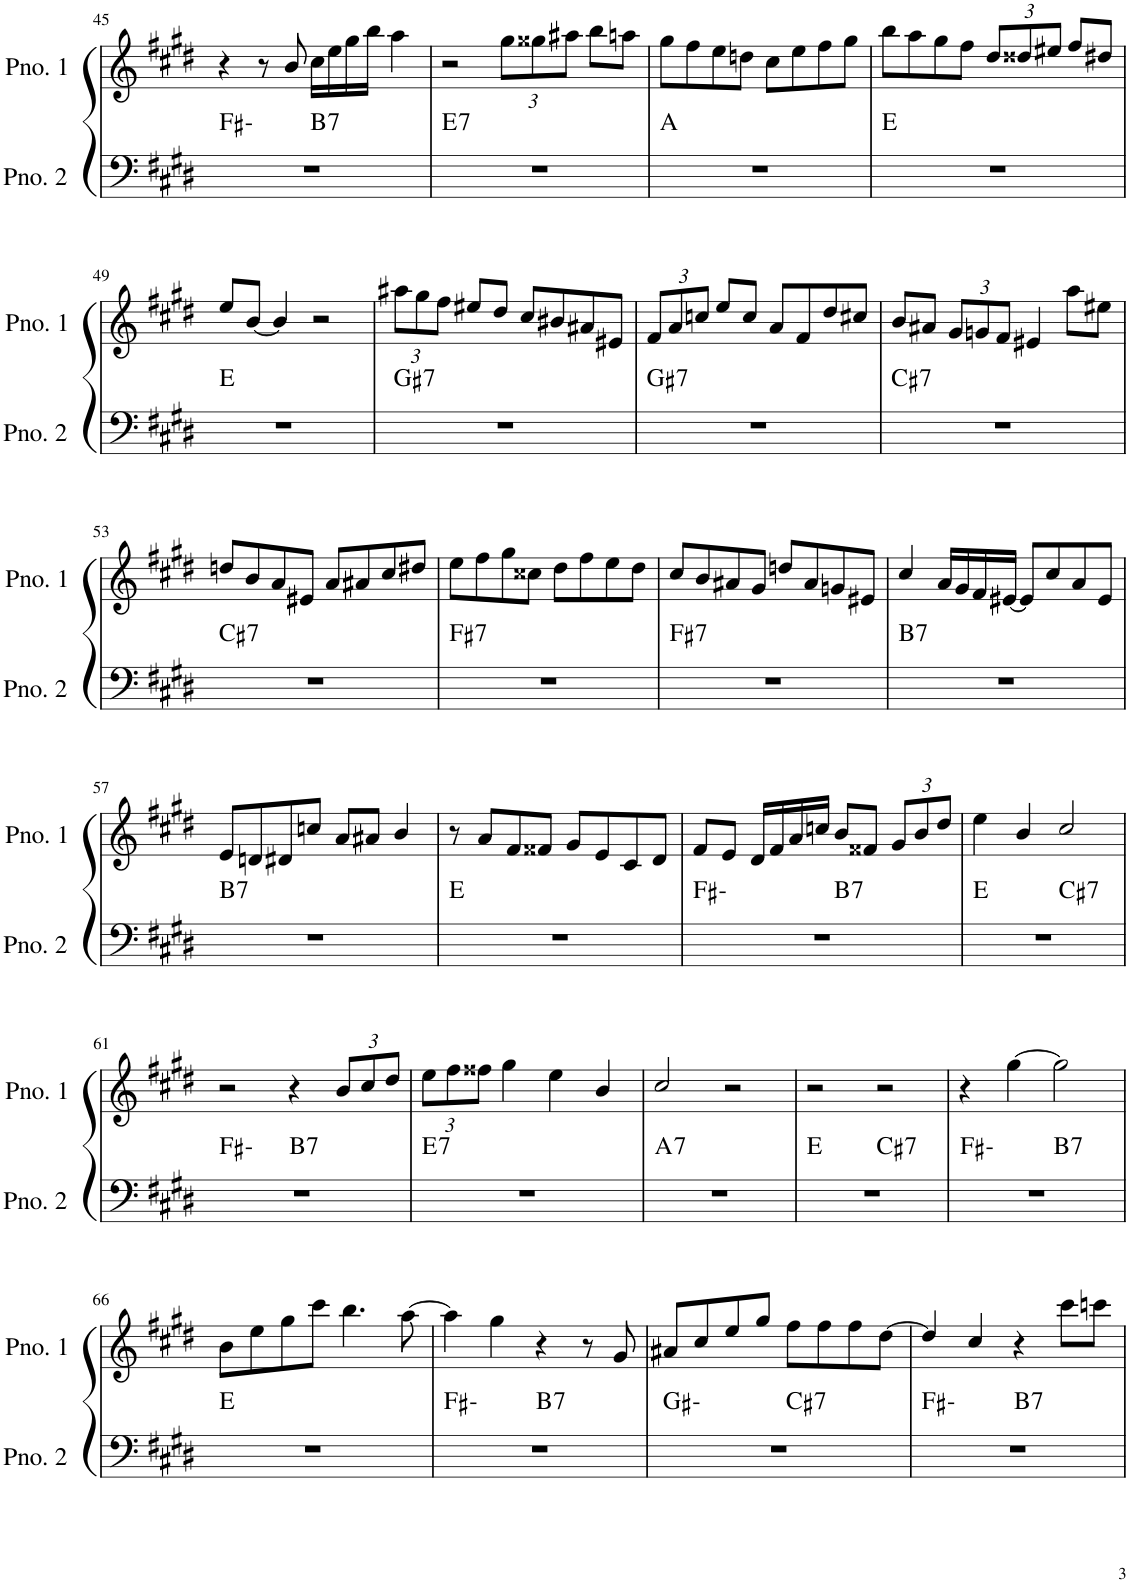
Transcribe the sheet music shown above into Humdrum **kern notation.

**kern	**harte	**kern
*part2	*part2	*part1
*staff2	*	*staff1
*I"ピアノ 2	*	*I"ピアノ 1
!!LO:PB:g=z
*clefF4	*	*clefG2
*k[f#c#g#d#]	*	*k[f#c#g#d#]
*M4/4	*	*M4/4
=45	=45	=45
*^	*	*
1r	2ryy	F#:min	4r
.	.	.	8r
.	.	.	8b/
!	!	!LO:H:kt=7	!
.	2ryy	B:7	16cc#\LL
.	.	.	16ee\
.	.	.	16gg#\
.	.	.	16bb\JJ
.	.	.	4aa\
=46	=46	=46	=46
!	!	!LO:H:kt=7	!
*v	*v	*	*
1r	E:7	2r
*	*	*Xbrackettup
.	.	12gg#\L
.	.	12gg##X\
.	.	12aa#X\J
.	.	8bb\L
.	.	8aan\J
=47	=47	=47
1r	A:maj	8gg#\L
.	.	8ff#\
.	.	8ee\
.	.	8ddn\J
.	.	8cc#\L
.	.	8ee\
.	.	8ff#\
.	.	8gg#\J
=48	=48	=48
1r	E:maj	8bb\L
.	.	8aa\
.	.	8gg#\
.	.	8ff#\J
.	.	12dd#/L
.	.	12dd##X/
.	.	12ee#X/J
.	.	8ff#/L
.	.	8dd#X/J
!!LO:LB:g=z
=49	=49	=49
1r	E:maj	8ee/L
.	.	[8b/J
.	.	4b/]
.	.	2r
=50	=50	=50
!	!LO:H:kt=7	!
1r	G#:7	12aa#X\L
.	.	12gg#\
.	.	12ff#\J
.	.	8ee#X/L
.	.	8dd#/J
.	.	8cc#/L
.	.	8b#X/
.	.	8a#X/
.	.	8e#X/J
=51	=51	=51
!	!LO:H:kt=7	!
1r	G#:7	12f#/L
.	.	12a/
.	.	12ccn/J
.	.	8ee/L
.	.	8cc/J
.	.	8a/L
.	.	8f#/
.	.	8dd#/
.	.	8cc#X/J
=52	=52	=52
!	!LO:H:kt=7	!
1r	C#:7	8b/L
.	.	8a#X/J
.	.	12g#/L
.	.	12gn/
.	.	12f#/J
.	.	4e#X/
.	.	8aa\L
.	.	8ee#X\J
!!LO:LB:g=z
=53	=53	=53
!	!LO:H:kt=7	!
1r	C#:7	8ddn/L
.	.	8b/
.	.	8a/
.	.	8e#X/J
.	.	8a/L
.	.	8a#X/
.	.	8cc#/
.	.	8dd#X/J
=54	=54	=54
!	!LO:H:kt=7	!
1r	F#:7	8ee\L
.	.	8ff#\
.	.	8gg#\
.	.	8cc##X\J
.	.	8dd#\L
.	.	8ff#\
.	.	8ee\
.	.	8dd#\J
=55	=55	=55
!	!LO:H:kt=7	!
1r	F#:7	8cc#/L
.	.	8b/
.	.	8a#X/
.	.	8g#/J
.	.	8ddn/L
.	.	8a#/
.	.	8gn/
.	.	8e#X/J
=56	=56	=56
!	!LO:H:kt=7	!
1r	B:7	4cc#/
.	.	16a/LL
.	.	16g#/
.	.	16f#/
.	.	[16e#X/JJ
.	.	8e#/L]
.	.	8cc#/
.	.	8a/
.	.	8e#/J
!!LO:LB:g=z
=57	=57	=57
!	!LO:H:kt=7	!
1r	B:7	8e/L
.	.	8dn/
.	.	8d#X/
.	.	8ccn/J
.	.	8a/L
.	.	8a#X/J
.	.	4b/
=58	=58	=58
1r	E:maj	8r
.	.	8a/L
.	.	8f#/
.	.	8f##X/J
.	.	8g#/L
.	.	8e/
.	.	8c#/
.	.	8d#/J
=59	=59	=59
*^	*	*
1r	2ryy	F#:min	8f#/L
.	.	.	8e/J
.	.	.	16d#/LL
.	.	.	16f#/
.	.	.	16a/
.	.	.	16ccn/JJ
!	!	!LO:H:kt=7	!
.	2ryy	B:7	8b/L
.	.	.	8f##X/J
.	.	.	12g#/L
.	.	.	12b/
.	.	.	12dd#/J
=60	=60	=60	=60
1r	2ryy	E:maj	4ee\
.	.	.	4b/
!	!	!LO:H:kt=7	!
.	2ryy	C#:7	2cc#/
!!LO:LB:g=z
=61	=61	=61	=61
1r	2ryy	F#:min	2r
!	!	!LO:H:kt=7	!
.	2ryy	B:7	4r
.	.	.	12b/L
.	.	.	12cc#/
.	.	.	12dd#/J
=62	=62	=62	=62
!	!	!LO:H:kt=7	!
*v	*v	*	*
1r	E:7	12ee\L
.	.	12ff#\
.	.	12ff##X\J
.	.	4gg#\
.	.	4ee\
.	.	4b/
=63	=63	=63
!	!LO:H:kt=7	!
1r	A:7	2cc#/
.	.	2r
=64	=64	=64
*^	*	*
1r	2ryy	E:maj	2r
!	!	!LO:H:kt=7	!
.	2ryy	C#:7	2r
=65	=65	=65	=65
1r	2ryy	F#:min	4r
.	.	.	[4gg#\
!	!	!LO:H:kt=7	!
.	2ryy	B:7	2gg#\]
*v	*v	*	*
!!LO:LB:g=z
=66	=66	=66
1r	E:maj	8b\L
.	.	8ee\
.	.	8gg#\
.	.	8ccc#\J
.	.	4.bb\
.	.	[8aa\
=67	=67	=67
*^	*	*
1r	2ryy	F#:min	4aa\]
.	.	.	4gg#\
!	!	!LO:H:kt=7	!
.	2ryy	B:7	4r
.	.	.	8r
.	.	.	8g#/
=68	=68	=68	=68
1r	2ryy	G#:min	8a#X/L
.	.	.	8cc#/
.	.	.	8ee/
.	.	.	8gg#/J
!	!	!LO:H:kt=7	!
.	2ryy	C#:7	8ff#\L
.	.	.	8ff#\
.	.	.	8ff#\
.	.	.	[8dd#\J
=69	=69	=69	=69
1r	2ryy	F#:min	4dd#/]
.	.	.	4cc#/
!	!	!LO:H:kt=7	!
.	2ryy	B:7	4r
.	.	.	8ccc#\L
.	.	.	8cccn\J
*v	*v	*	*
=	=	=
*-	*-	*-
